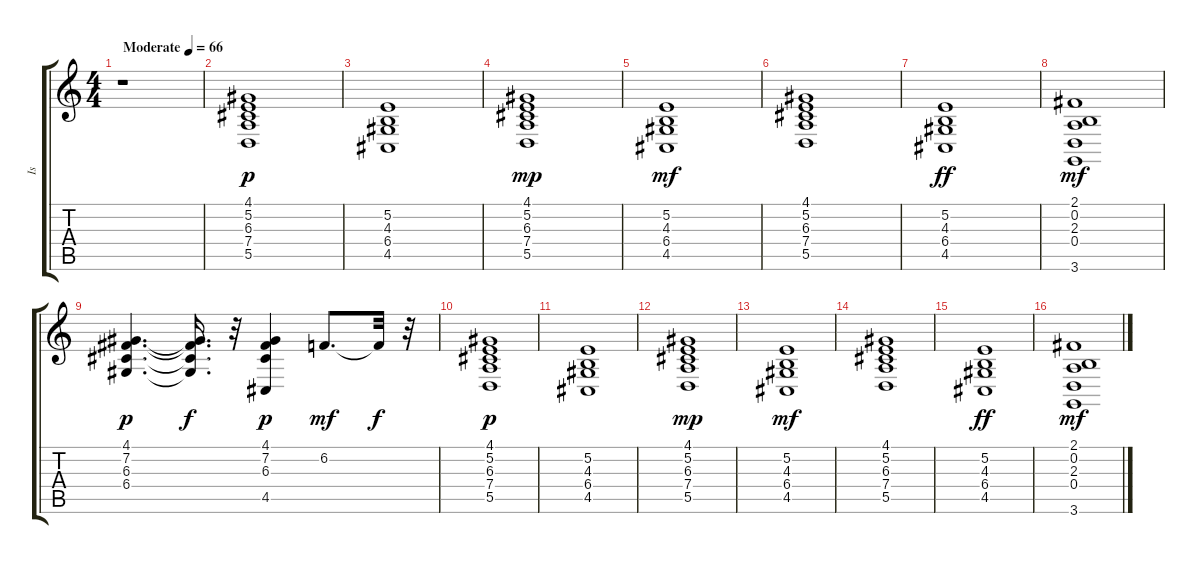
\track ("Is" "Is") {instrument stringensemble1}
\staff {score tabs}
\tuning (E4 B3 G3 D3 A2 E2) {hide}
\ts (4 4)
\tempo (66 "Moderate")
\clef g2
\ks c
r.1{dy p instrument stringensemble1} |
(4.1 5.2 6.3 7.4 5.5).1{volume 10} |
(5.2 4.3 6.4 4.5).1{volume 10} |
(4.1 5.2 6.3 7.4 5.5).1{dy mp volume 10} |
(5.2 4.3 6.4 4.5).1{dy mf volume 10} |
(4.1 5.2 6.3 7.4 5.5).1{volume 8} |
(5.2 4.3 6.4 4.5).1{dy ff volume 10} |
(2.1 0.2 2.3 0.4 3.6).1{dy mf volume 10} |
(4.1 7.2 6.3 6.4).4{d dy p volume 10} (4.1{t} 7.2{t} 6.3{t} 6.4{t}).16{d dy f} r.32 (4.1 7.2 6.3 4.5).4{dy p volume 12} 6.2.8{d dy mf volume 10} 6.2{t}.32{dy f} r.32 |
(4.1 5.2 6.3 7.4 5.5).1{dy p volume 10} |
(5.2 4.3 6.4 4.5).1{volume 10} |
(4.1 5.2 6.3 7.4 5.5).1{dy mp volume 10} |
(5.2 4.3 6.4 4.5).1{dy mf volume 10} |
(4.1 5.2 6.3 7.4 5.5).1{volume 10} |
(5.2 4.3 6.4 4.5).1{dy ff volume 10} |
(2.1 0.2 2.3 0.4 3.6).1{dy mf volume 10}
